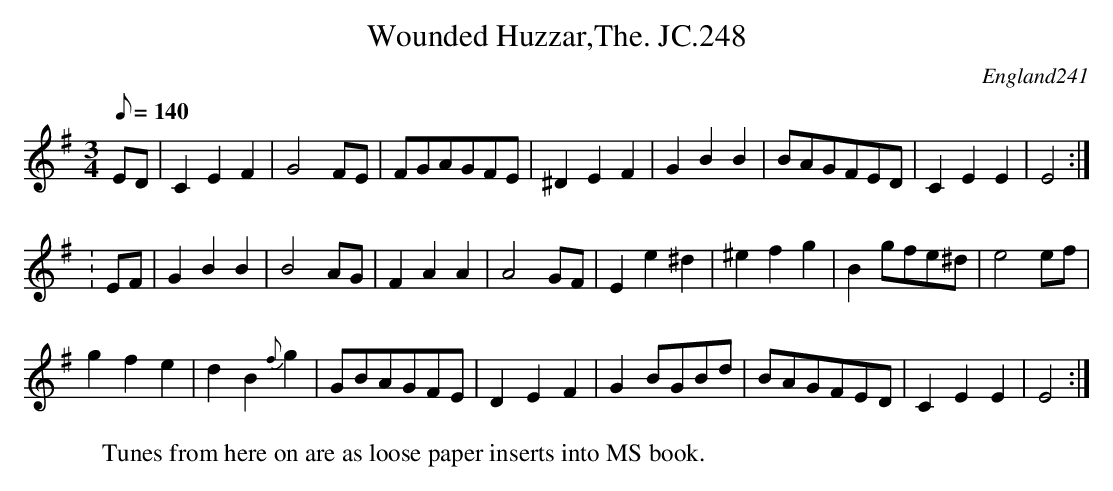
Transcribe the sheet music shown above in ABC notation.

X:1
T:Wounded Huzzar,The. JC.248
M:3/4
L:1/8
Q:140
O:England241
K:G
ED|C2E2F2|G4FE|FGAGFE|^D2E2F2|G2B2B2|BAGFED|C2E2E2|E4:|!:
EF|G2B2B2|B4AG|F2A2A2|A4GF|E2e2^d2|^e2f2g2|B2gfe^d|e4ef|!
g2f2e2|d2B2{f}g2|GBAGFE|D2E2F2|G2BGBd|BAGFED|C2E2E2|E4:|]
W:Tunes from here on are as loose paper inserts into MS book.
